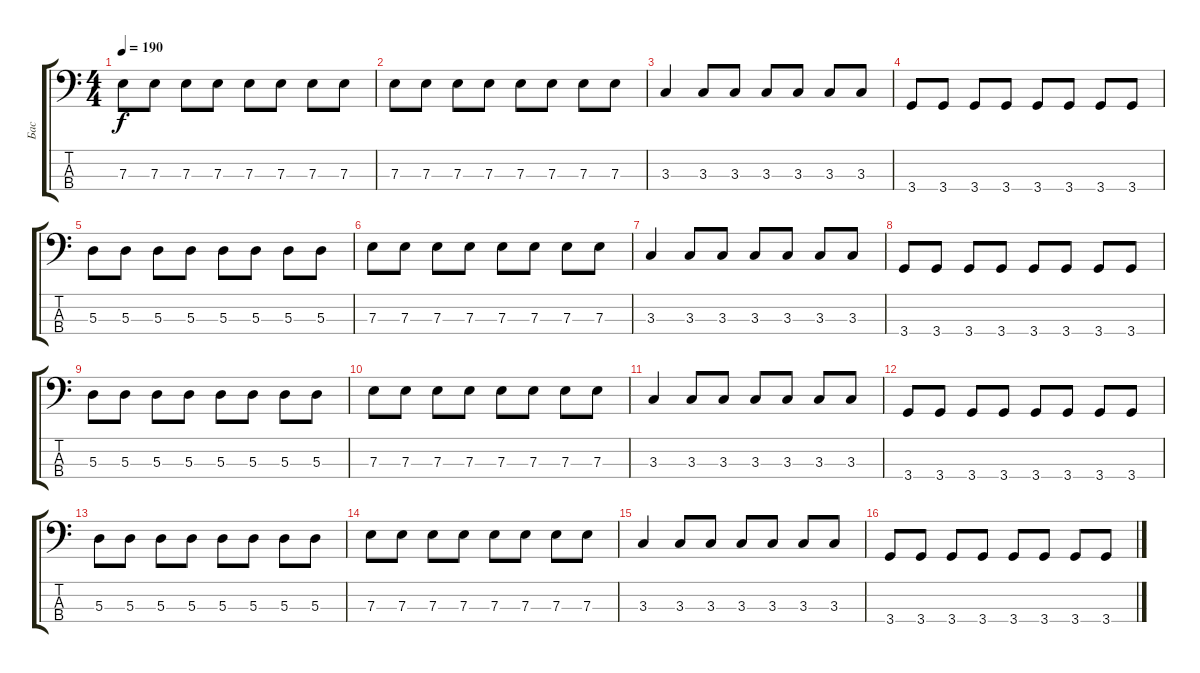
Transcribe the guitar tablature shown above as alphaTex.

\track ("Бас" "Бас") {instrument electricbasspick}
\staff {score tabs}
\tuning (G2 D2 A1 E1) {hide}
\ts (4 4)
\tempo 190
\clef f4
\ks c
7.3.8{dy f} 7.3.8 7.3.8 7.3.8 7.3.8 7.3.8 7.3.8 7.3.8 |
7.3.8 7.3.8 7.3.8 7.3.8 7.3.8 7.3.8 7.3.8 7.3.8 |
3.3.4 3.3.8 3.3.8 3.3.8 3.3.8 3.3.8 3.3.8 |
3.4.8 3.4.8 3.4.8 3.4.8 3.4.8 3.4.8 3.4.8 3.4.8 |
5.3.8 5.3.8 5.3.8 5.3.8 5.3.8 5.3.8 5.3.8 5.3.8 |
7.3.8 7.3.8 7.3.8 7.3.8 7.3.8 7.3.8 7.3.8 7.3.8 |
3.3.4 3.3.8 3.3.8 3.3.8 3.3.8 3.3.8 3.3.8 |
3.4.8 3.4.8 3.4.8 3.4.8 3.4.8 3.4.8 3.4.8 3.4.8 |
5.3.8 5.3.8 5.3.8 5.3.8 5.3.8 5.3.8 5.3.8 5.3.8 |
7.3.8 7.3.8 7.3.8 7.3.8 7.3.8 7.3.8 7.3.8 7.3.8 |
3.3.4 3.3.8 3.3.8 3.3.8 3.3.8 3.3.8 3.3.8 |
3.4.8 3.4.8 3.4.8 3.4.8 3.4.8 3.4.8 3.4.8 3.4.8 |
5.3.8 5.3.8 5.3.8 5.3.8 5.3.8 5.3.8 5.3.8 5.3.8 |
7.3.8 7.3.8 7.3.8 7.3.8 7.3.8 7.3.8 7.3.8 7.3.8 |
3.3.4 3.3.8 3.3.8 3.3.8 3.3.8 3.3.8 3.3.8 |
3.4.8 3.4.8 3.4.8 3.4.8 3.4.8 3.4.8 3.4.8 3.4.8
